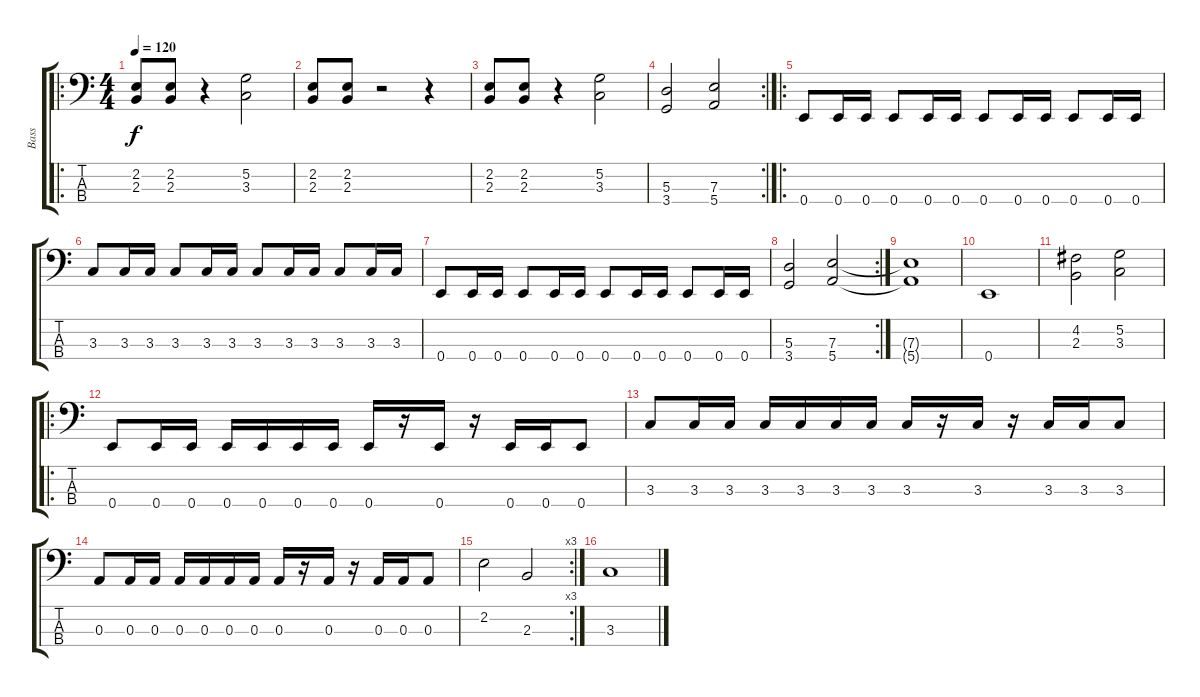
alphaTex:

\track ("Bass" "Bass") {instrument electricbassfinger}
\staff {score tabs}
\tuning (G2 D2 A1 E1) {hide}
\ro
\ts (4 4)
\tempo 120
\clef f4
\ks c
(2.2 2.3).8{dy f instrument electricbassfinger} (2.2 2.3).8 r.4 (5.2 3.3).2 |
(2.2 2.3).8 (2.2 2.3).8 r.2 r.4 |
(2.2 2.3).8 (2.2 2.3).8 r.4 (5.2 3.3).2 |
\rc 2
(5.3 3.4).2 (7.3 5.4).2 |
\ro
0.4.8 0.4.16 0.4.16 0.4.8 0.4.16 0.4.16 0.4.8 0.4.16 0.4.16 0.4.8 0.4.16 0.4.16 |
3.3.8 3.3.16 3.3.16 3.3.8 3.3.16 3.3.16 3.3.8 3.3.16 3.3.16 3.3.8 3.3.16 3.3.16 |
0.4.8 0.4.16 0.4.16 0.4.8 0.4.16 0.4.16 0.4.8 0.4.16 0.4.16 0.4.8 0.4.16 0.4.16 |
\rc 2
(5.3 3.4).2 (7.3 5.4).2 |
(7.3{t} 5.4{t}).1 |
0.4.1 |
(4.2 2.3).2 (5.2 3.3).2 |
\ro
0.4.8 0.4.16 0.4.16 0.4.16 0.4.16 0.4.16 0.4.16 0.4.16 r.16 0.4.16 r.16 0.4.16 0.4.16 0.4.8 |
3.3.8 3.3.16 3.3.16 3.3.16 3.3.16 3.3.16 3.3.16 3.3.16 r.16 3.3.16 r.16 3.3.16 3.3.16 3.3.8 |
0.3.8 0.3.16 0.3.16 0.3.16 0.3.16 0.3.16 0.3.16 0.3.16 r.16 0.3.16 r.16 0.3.16 0.3.16 0.3.8 |
\rc 3
2.2.2 2.3.2 |
3.3.1
